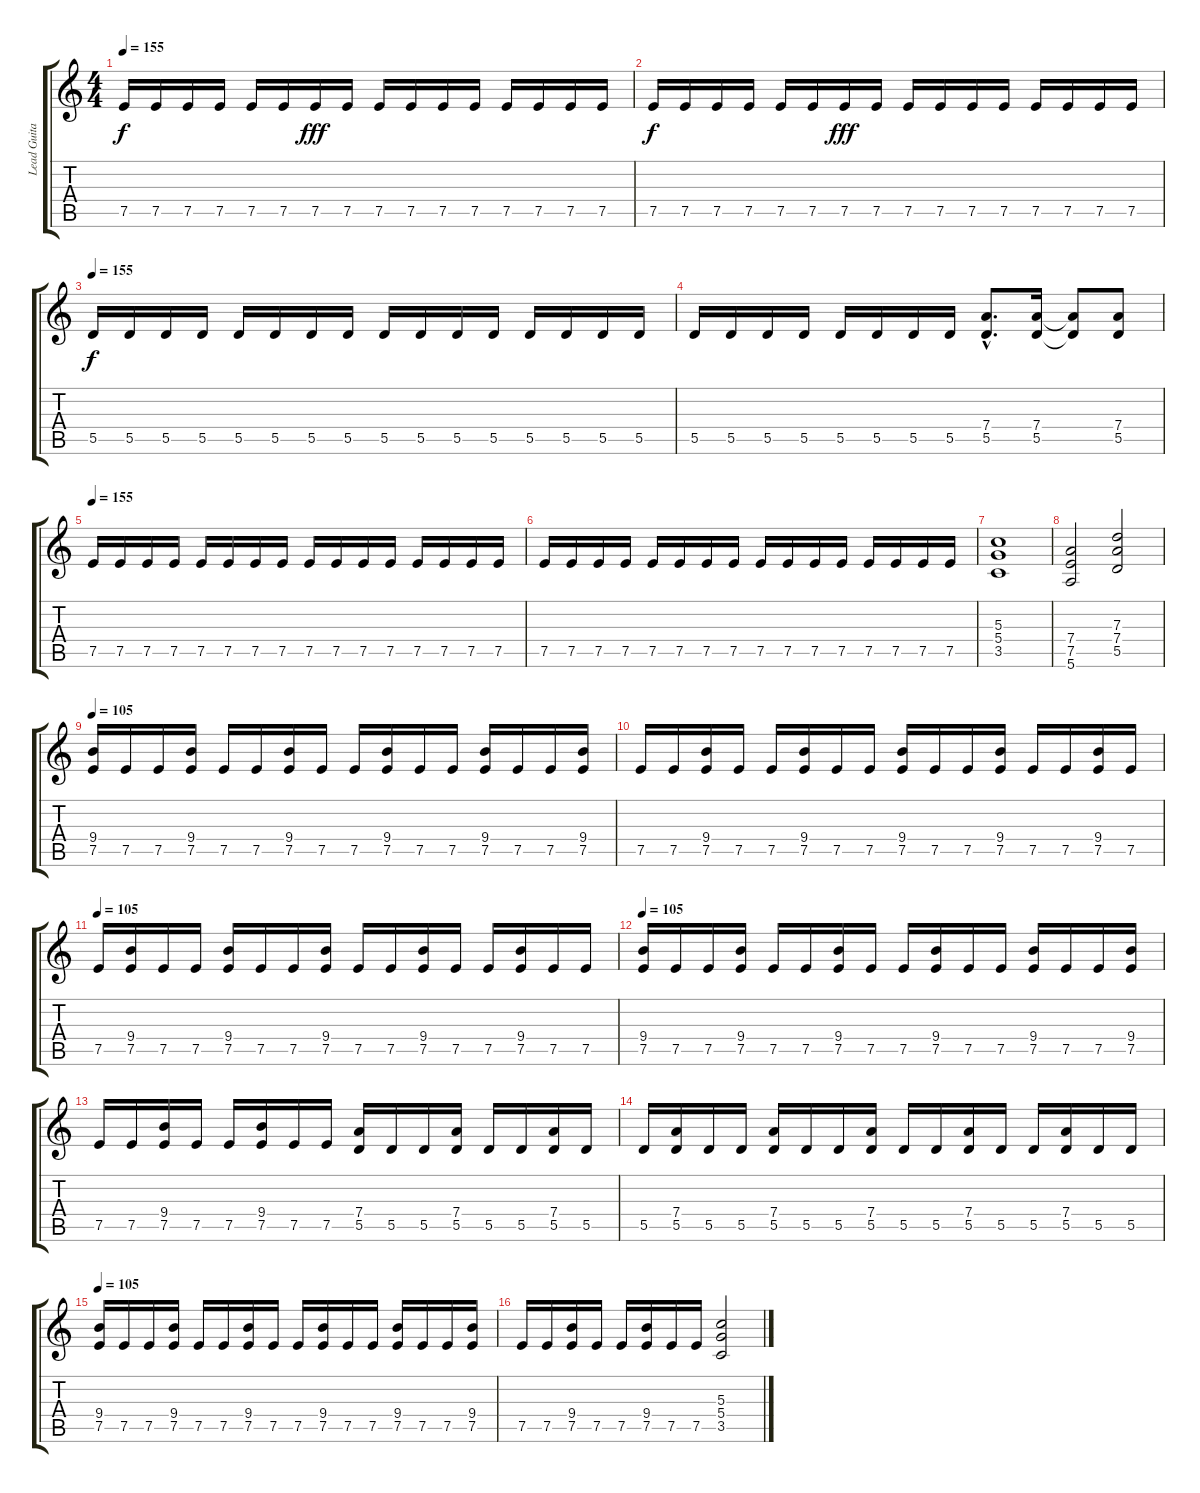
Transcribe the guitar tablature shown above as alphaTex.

\track ("Lead Guitar" "Lead Guita") {instrument distortionguitar}
\staff {score tabs}
\tuning (E4 B3 G3 D3 A2 E2) {hide}
\ts (4 4)
\tempo 155
\clef g2
\ks c
7.5.16{dy f} 7.5.16 7.5.16 7.5.16 7.5.16 7.5.16 7.5.16{dy fff} 7.5.16 7.5.16 7.5.16 7.5.16 7.5.16 7.5.16 7.5.16 7.5.16 7.5.16 |
7.5.16{dy f} 7.5.16 7.5.16 7.5.16 7.5.16 7.5.16 7.5.16{dy fff} 7.5.16 7.5.16 7.5.16 7.5.16 7.5.16 7.5.16 7.5.16 7.5.16 7.5.16 |
\tempo 155
5.5.16{dy f} 5.5.16 5.5.16 5.5.16 5.5.16 5.5.16 5.5.16 5.5.16 5.5.16 5.5.16 5.5.16 5.5.16 5.5.16 5.5.16 5.5.16 5.5.16 |
5.5.16 5.5.16 5.5.16 5.5.16 5.5.16 5.5.16 5.5.16 5.5.16 (7.4{hac} 5.5{hac}).8{d} (7.4 5.5).16 (7.4{t} 5.5{t}).8 (7.4 5.5).8 |
\tempo 155
7.5.16 7.5.16 7.5.16 7.5.16 7.5.16 7.5.16 7.5.16 7.5.16 7.5.16 7.5.16 7.5.16 7.5.16 7.5.16 7.5.16 7.5.16 7.5.16 |
7.5.16 7.5.16 7.5.16 7.5.16 7.5.16 7.5.16 7.5.16 7.5.16 7.5.16 7.5.16 7.5.16 7.5.16 7.5.16 7.5.16 7.5.16 7.5.16 |
(5.3 5.4 3.5).1 |
(7.4 7.5 5.6).2 (7.3 7.4 5.5).2 |
\tempo 105
(9.4 7.5).16 7.5.16 7.5.16 (9.4 7.5).16 7.5.16 7.5.16 (9.4 7.5).16 7.5.16 7.5.16 (9.4 7.5).16 7.5.16 7.5.16 (9.4 7.5).16 7.5.16 7.5.16 (9.4 7.5).16 |
7.5.16 7.5.16 (9.4 7.5).16 7.5.16 7.5.16 (9.4 7.5).16 7.5.16 7.5.16 (9.4 7.5).16 7.5.16 7.5.16 (9.4 7.5).16 7.5.16 7.5.16 (9.4 7.5).16 7.5.16 |
\tempo 105
7.5.16 (9.4 7.5).16 7.5.16 7.5.16 (9.4 7.5).16 7.5.16 7.5.16 (9.4 7.5).16 7.5.16 7.5.16 (9.4 7.5).16 7.5.16 7.5.16 (9.4 7.5).16 7.5.16 7.5.16 |
\tempo 105
(9.4 7.5).16 7.5.16 7.5.16 (9.4 7.5).16 7.5.16 7.5.16 (9.4 7.5).16 7.5.16 7.5.16 (9.4 7.5).16 7.5.16 7.5.16 (9.4 7.5).16 7.5.16 7.5.16 (9.4 7.5).16 |
7.5.16 7.5.16 (9.4 7.5).16 7.5.16 7.5.16 (9.4 7.5).16 7.5.16 7.5.16 (7.4 5.5).16 5.5.16 5.5.16 (7.4 5.5).16 5.5.16 5.5.16 (7.4 5.5).16 5.5.16 |
5.5.16 (7.4 5.5).16 5.5.16 5.5.16 (7.4 5.5).16 5.5.16 5.5.16 (7.4 5.5).16 5.5.16 5.5.16 (7.4 5.5).16 5.5.16 5.5.16 (7.4 5.5).16 5.5.16 5.5.16 |
\tempo 105
(9.4 7.5).16 7.5.16 7.5.16 (9.4 7.5).16 7.5.16 7.5.16 (9.4 7.5).16 7.5.16 7.5.16 (9.4 7.5).16 7.5.16 7.5.16 (9.4 7.5).16 7.5.16 7.5.16 (9.4 7.5).16 |
7.5.16 7.5.16 (9.4 7.5).16 7.5.16 7.5.16 (9.4 7.5).16 7.5.16 7.5.16 (5.3 5.4 3.5).2
